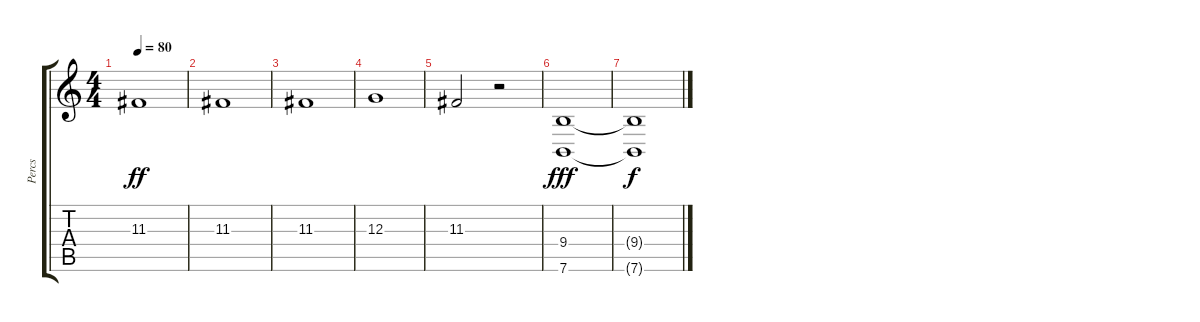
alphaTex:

\track ("Percs" "Percs") {instrument timpani}
\staff {score tabs}
\tuning (E4 B3 G3 D3 A2 E2) {hide}
\ts (4 4)
\tempo 80
\clef g2
\ks c
11.3.1{dy ff instrument tubularbells} |
11.3.1{instrument tubularbells} |
11.3.1{instrument tubularbells} |
12.3.1{instrument tubularbells} |
11.3.2{instrument tubularbells} r.2{instrument timpani} |
(9.4 7.6).1{dy fff instrument tubularbells} |
(9.4{t} 7.6{t}).1{dy f}
